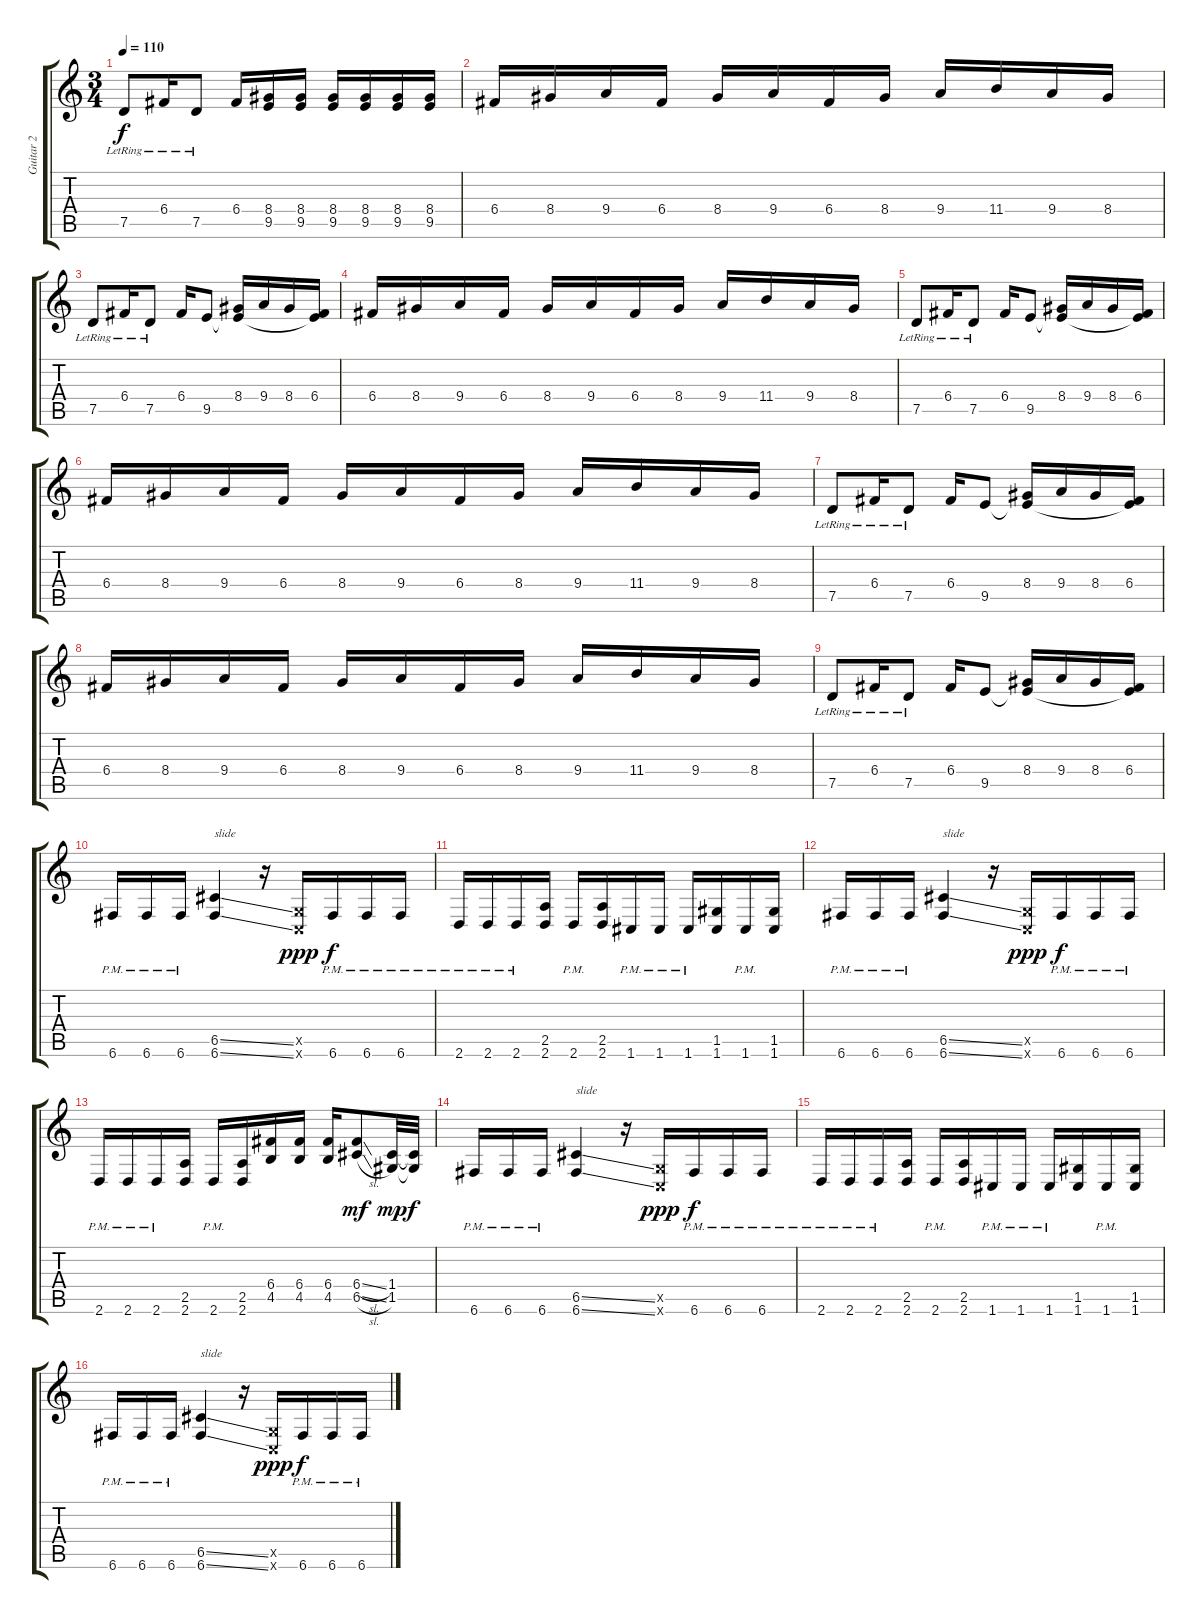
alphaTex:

\track ("Guitar 2" "Guitar 2") {instrument distortionguitar}
\staff {score tabs}
\tuning (D4 A3 F3 C3 G2 C2) {hide}
\ts (3 4)
\tempo 110
\clef g2
\ks c
7.5{lr}.8{dy f} 6.4{lr}.16 7.5{lr}.8 6.4.16 (8.4 9.5).16 (8.4 9.5).16 (8.4 9.5).16 (8.4 9.5).16 (8.4 9.5).16 (8.4 9.5).16 |
6.4.16 8.4.16 9.4.16 6.4.16 8.4.16 9.4.16 6.4.16 8.4.16 9.4.16 11.4.16 9.4.16 8.4.16 |
7.5{lr}.8 6.4{lr}.16 7.5{lr}.8 6.4.16 9.5.8 (8.4 9.5{t}).16 9.4.16 8.4.16 (6.4 9.5{t}).16 |
6.4.16 8.4.16 9.4.16 6.4.16 8.4.16 9.4.16 6.4.16 8.4.16 9.4.16 11.4.16 9.4.16 8.4.16 |
7.5{lr}.8 6.4{lr}.16 7.5{lr}.8 6.4.16 9.5.8 (8.4 9.5{t}).16 9.4.16 8.4.16 (6.4 9.5{t}).16 |
6.4.16 8.4.16 9.4.16 6.4.16 8.4.16 9.4.16 6.4.16 8.4.16 9.4.16 11.4.16 9.4.16 8.4.16 |
7.5{lr}.8 6.4{lr}.16 7.5{lr}.8 6.4.16 9.5.8 (8.4 9.5{t}).16 9.4.16 8.4.16 (6.4 9.5{t}).16 |
6.4.16 8.4.16 9.4.16 6.4.16 8.4.16 9.4.16 6.4.16 8.4.16 9.4.16 11.4.16 9.4.16 8.4.16 |
7.5{lr}.8 6.4{lr}.16 7.5{lr}.8 6.4.16 9.5.8 (8.4 9.5{t}).16 9.4.16 8.4.16 (6.4 9.5{t}).16 |
6.6{pm}.16 6.6{pm}.16 6.6{pm}.16 (6.5{ss} 6.6{ss}).4{txt "slide"} r.16 (0.5{x} 0.6{x}).16{dy ppp} 6.6{pm}.16{dy f} 6.6{pm}.16 6.6{pm}.16 |
2.6{pm}.16 2.6{pm}.16 2.6{pm}.16 (2.5 2.6).16 2.6{pm}.16 (2.5 2.6).16 1.6{pm}.16 1.6{pm}.16 1.6{pm}.16 (1.5 1.6).16 1.6{pm}.16 (1.5 1.6).16 |
6.6{pm}.16 6.6{pm}.16 6.6{pm}.16 (6.5{ss} 6.6{ss}).4{txt "slide"} r.16 (0.5{x} 0.6{x}).16{dy ppp} 6.6{pm}.16{dy f} 6.6{pm}.16 6.6{pm}.16 |
2.6{pm}.16 2.6{pm}.16 2.6{pm}.16 (2.5 2.6).16 2.6{pm}.16 (2.5 2.6).16 (6.4 4.5).16 (6.4 4.5).16 (6.4 4.5).16 (6.4{sl} 6.5{sl}).8{dy mf} (1.4 1.5).32{dy mp} (1.4{t} 1.5{t}).32{dy f} |
6.6{pm}.16 6.6{pm}.16 6.6{pm}.16 (6.5{ss} 6.6{ss}).4{txt "slide"} r.16 (0.5{x} 0.6{x}).16{dy ppp} 6.6{pm}.16{dy f} 6.6{pm}.16 6.6{pm}.16 |
2.6{pm}.16 2.6{pm}.16 2.6{pm}.16 (2.5 2.6).16 2.6{pm}.16 (2.5 2.6).16 1.6{pm}.16 1.6{pm}.16 1.6{pm}.16 (1.5 1.6).16 1.6{pm}.16 (1.5 1.6).16 |
6.6{pm}.16 6.6{pm}.16 6.6{pm}.16 (6.5{ss} 6.6{ss}).4{txt "slide"} r.16 (0.5{x} 0.6{x}).16{dy ppp} 6.6{pm}.16{dy f} 6.6{pm}.16 6.6{pm}.16
